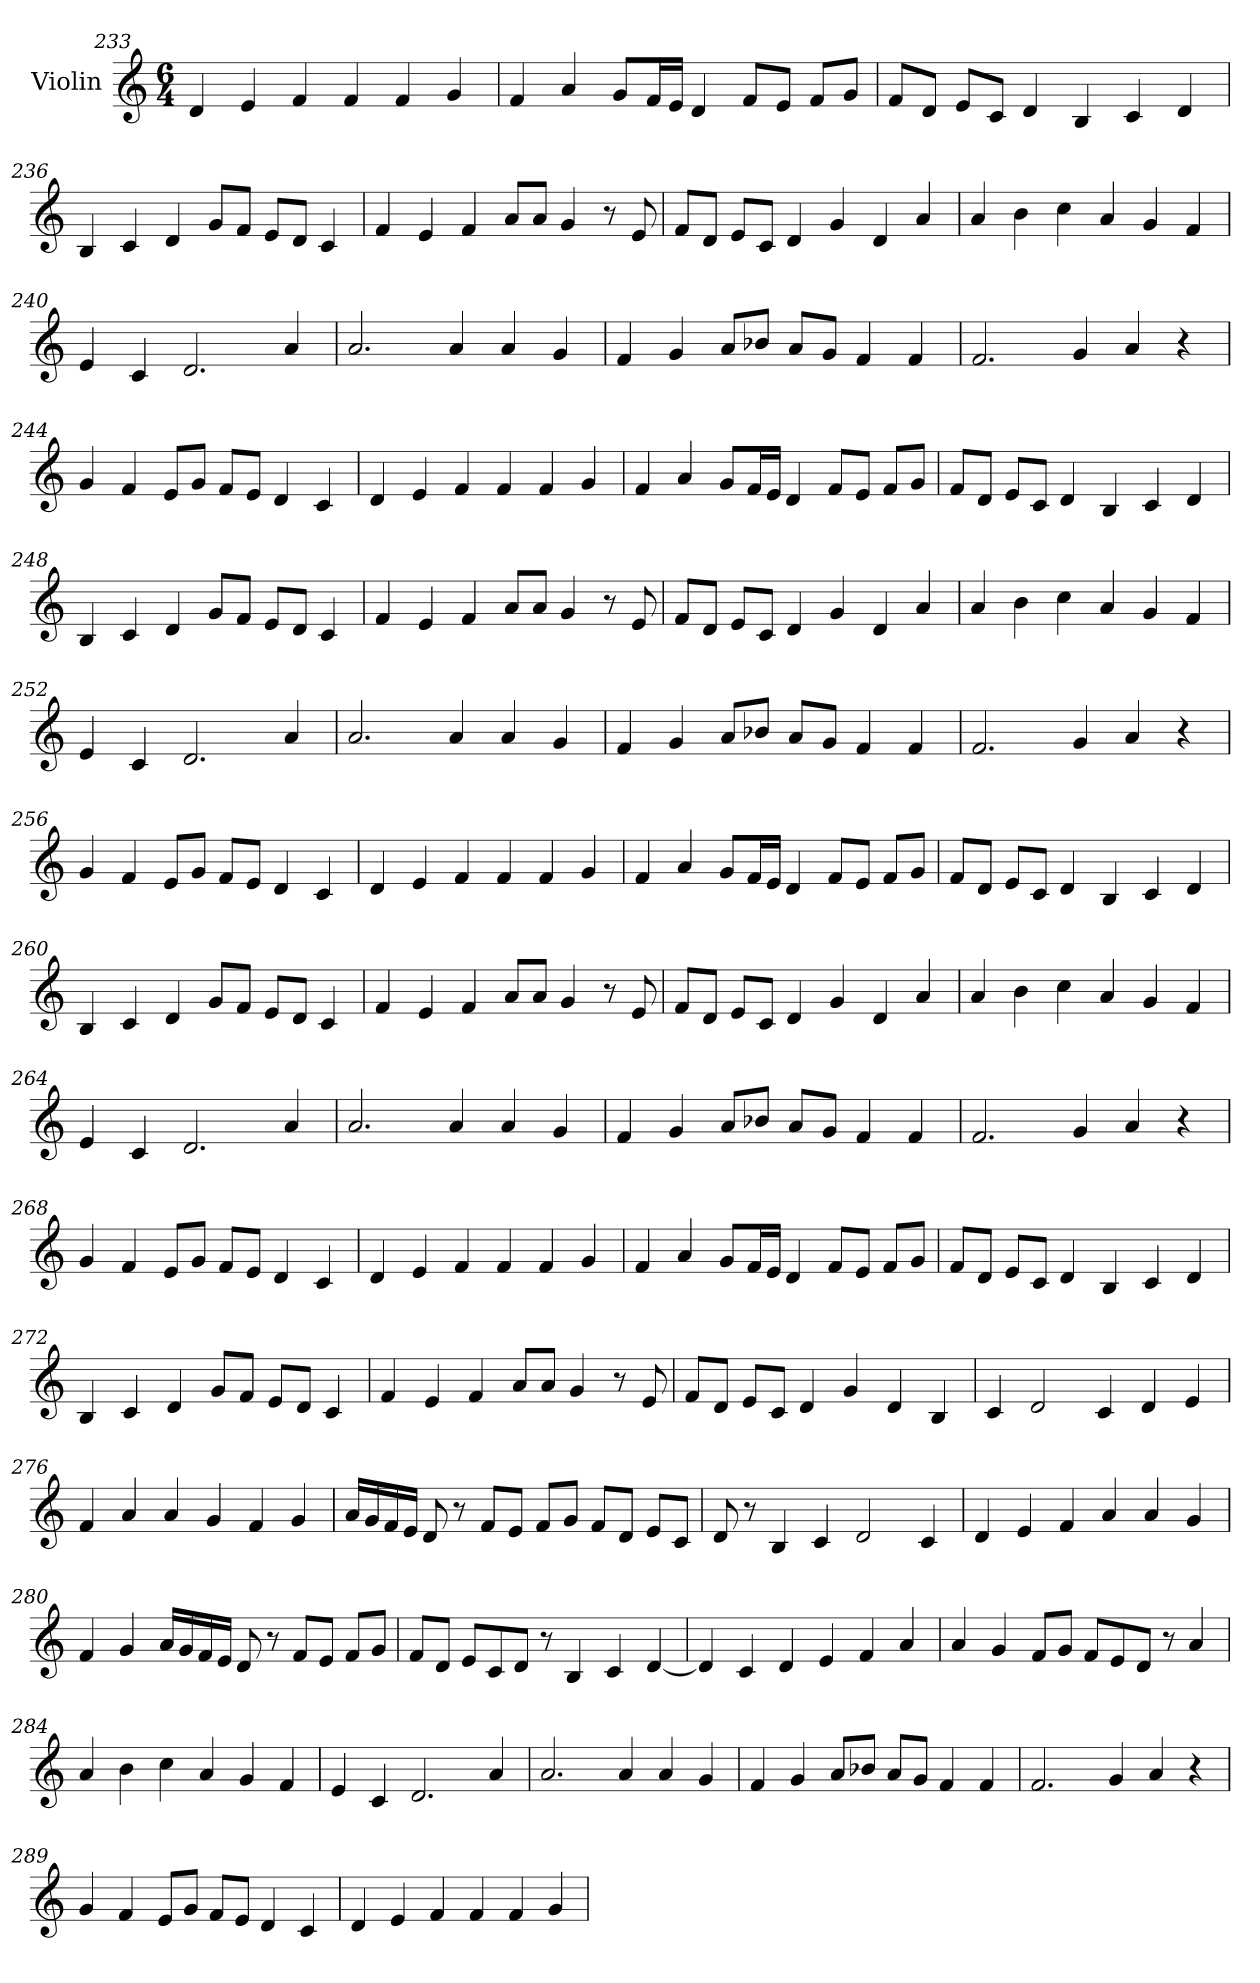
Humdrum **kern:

**kern
*part1
*staff1
*I"Violin
*clefG2
*k[]
*C:
*M6/4
=233
4d/
4e/
4f/
4f/
4f/
4g/
=234
4f/
4a/
8g/L
16f/L
16e/JJ
4d/
8f/L
8e/J
8f/L
8g/J
!!LO:LB:g=z
=235
8f/L
8d/J
8e/L
8c/J
4d/
4B/
4c/
4d/
=236
4B/
4c/
4d/
8g/L
8f/J
8e/L
8d/J
4c/
=237
4f/
4e/
4f/
8a/L
8a/J
4g/
8r
8e/
!!LO:PB:g=z
=238
8f/L
8d/J
8e/L
8c/J
4d/
4g/
4d/
4a/
=239
4a/
4b\
4cc\
4a/
4g/
4f/
=240
4e/
4c/
2.d/
4a/
!!LO:PB:g=z
=241
2.a/
4a/
4a/
4g/
!!LO:PB:g=z
=242
4f/
4g/
8a/L
8b-X/J
8a/L
8g/J
4f/
4f/
=243
2.f/
4g/
4a/
4r
=244
4g/
4f/
8e/L
8g/J
8f/L
8e/J
4d/
4c/
!!LO:PB:g=z
=245
4d/
4e/
4f/
4f/
4f/
4g/
!!LO:PB:g=z
=246
4f/
4a/
8g/L
16f/L
16e/JJ
4d/
8f/L
8e/J
8f/L
8g/J
=247
8f/L
8d/J
8e/L
8c/J
4d/
4B/
4c/
4d/
=248
4B/
4c/
4d/
8g/L
8f/J
8e/L
8d/J
4c/
!!LO:LB:g=z
=249
4f/
4e/
4f/
8a/L
8a/J
4g/
8r
8e/
=250
8f/L
8d/J
8e/L
8c/J
4d/
4g/
4d/
4a/
=251
4a/
4b\
4cc\
4a/
4g/
4f/
!!LO:PB:g=z
=252
4e/
4c/
2.d/
4a/
!!LO:PB:g=z
=253
2.a/
4a/
4a/
4g/
=254
4f/
4g/
8a/L
8b-X/J
8a/L
8g/J
4f/
4f/
=255
2.f/
4g/
4a/
4r
=256
4g/
4f/
8e/L
8g/J
8f/L
8e/J
4d/
4c/
!!LO:LB:g=z
=257
4d/
4e/
4f/
4f/
4f/
4g/
=258
4f/
4a/
8g/L
16f/L
16e/JJ
4d/
8f/L
8e/J
8f/L
8g/J
=259
8f/L
8d/J
8e/L
8c/J
4d/
4B/
4c/
4d/
!!LO:LB:g=z
=260
4B/
4c/
4d/
8g/L
8f/J
8e/L
8d/J
4c/
=261
4f/
4e/
4f/
8a/L
8a/J
4g/
8r
8e/
=262
8f/L
8d/J
8e/L
8c/J
4d/
4g/
4d/
4a/
!!LO:LB:g=z
=263
4a/
4b\
4cc\
4a/
4g/
4f/
=264
4e/
4c/
2.d/
4a/
=265
2.a/
4a/
4a/
4g/
=266
4f/
4g/
8a/L
8b-X/J
8a/L
8g/J
4f/
4f/
!!LO:PB:g=z
=267
2.f/
4g/
4a/
4r
=268
4g/
4f/
8e/L
8g/J
8f/L
8e/J
4d/
4c/
=269
4d/
4e/
4f/
4f/
4f/
4g/
!!LO:PB:g=z
=270
4f/
4a/
8g/L
16f/L
16e/JJ
4d/
8f/L
8e/J
8f/L
8g/J
!!LO:PB:g=z
=271
8f/L
8d/J
8e/L
8c/J
4d/
4B/
4c/
4d/
=272
4B/
4c/
4d/
8g/L
8f/J
8e/L
8d/J
4c/
=273
4f/
4e/
4f/
8a/L
8a/J
4g/
8r
8e/
!!LO:LB:g=z
=274
8f/L
8d/J
8e/L
8c/J
4d/
4g/
4d/
4B/
=275
4c/
2d/
4c/
4d/
4e/
=276
4f/
4a/
4a/
4g/
4f/
4g/
!!LO:LB:g=z
=277
16a/LL
16g/
16f/
16e/JJ
8d/
8r
8f/L
8e/J
8f/L
8g/J
8f/L
8d/J
8e/L
8c/J
=278
8d/
8r
4B/
4c/
2d/
4c/
!!LO:PB:g=z
=279
4d/
4e/
4f/
4a/
4a/
4g/
!!LO:PB:g=z
=280
4f/
4g/
16a/LL
16g/
16f/
16e/JJ
8d/
8r
8f/L
8e/J
8f/L
8g/J
=281
8f/L
8d/J
8e/L
8c/
8d/J
8r
4B/
4c/
[4d/
!!LO:PB:g=z
=282
4d/]
4c/
4d/
4e/
4f/
4a/
!!LO:PB:g=z
=283
4a/
4g/
8f/L
8g/J
8f/L
8e/
8d/J
8r
4a/
=284
4a/
4b\
4cc\
4a/
4g/
4f/
=285
4e/
4c/
2.d/
4a/
!!LO:PB:g=z
=286
2.a/
4a/
4a/
4g/
!!LO:PB:g=z
=287
4f/
4g/
8a/L
8b-X/J
8a/L
8g/J
4f/
4f/
=288
2.f/
4g/
4a/
4r
=289
4g/
4f/
8e/L
8g/J
8f/L
8e/J
4d/
4c/
!!LO:PB:g=z
=290
4d/
4e/
4f/
4f/
4f/
4g/
=
*-
